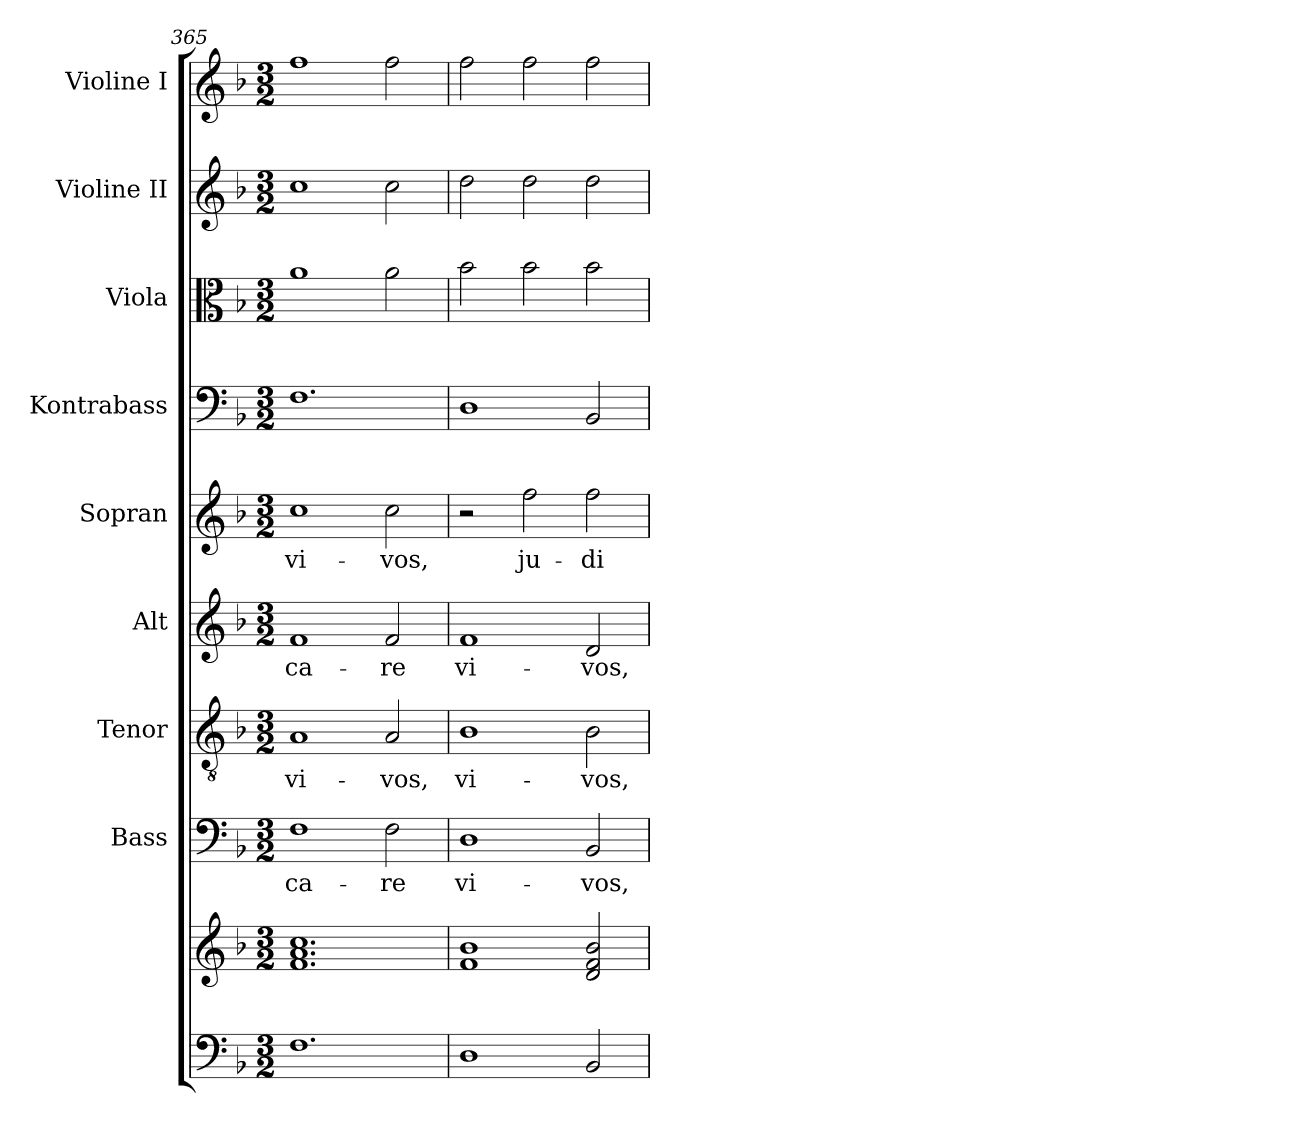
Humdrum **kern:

**kern	**kern	**kern	**text	**kern	**text	**kern	**text	**kern	**text	**kern	**kern	**kern	**kern
*part9	*part9	*part8	*part8	*part7	*part7	*part6	*part6	*part5	*part5	*part4	*part3	*part2	*part1
*staff10	*staff9	*staff8	*staff8	*staff7	*staff7	*staff6	*staff6	*staff5	*staff5	*staff4	*staff3	*staff2	*staff1
*	*	*I"Bass	*	*I"Tenor	*	*I"Alt	*	*I"Sopran	*	*I"Kontrabass	*I"Viola	*I"Violine II	*I"Violine I
*	*	*I'B.	*	*I'T.	*	*I'A.	*	*I'S.	*	*I'Kb.	*I'Vla.	*I'Vl. II	*I'Vl. I
*clefF4	*clefG2	*clefF4	*	*clefGv2	*	*clefG2	*	*clefG2	*	*clefF4	*clefC3	*clefG2	*clefG2
*	*	*	*	*	*	*	*	*	*	*ITrd7c12	*	*	*
*k[b-]	*k[b-]	*k[b-]	*	*k[b-]	*	*k[b-]	*	*k[b-]	*	*k[b-]	*k[b-]	*k[b-]	*k[b-]
*F:	*F:	*F:	*	*F:	*	*F:	*	*F:	*	*F:	*F:	*F:	*F:
*M3/2	*M3/2	*M3/2	*	*M3/2	*	*M3/2	*	*M3/2	*	*M3/2	*M3/2	*M3/2	*M3/2
=365	=365	=365	=365	=365	=365	=365	=365	=365	=365	=365	=365	=365	=365
!	!	!	!LO:LY:b	!	!LO:LY:b	!	!LO:LY:b	!	!LO:LY:b	!	!	!	!
1.F	1.f 1.a 1.cc	1F	-ca-	1A	vi-	1f	-ca-	1cc	vi-	1.FF	1a	1cc	1ff
!	!	!	!LO:LY:b	!	!LO:LY:b	!	!LO:LY:b	!	!LO:LY:b	!	!	!	!
.	.	2F\	-re	2A/	-vos,	2f/	-re	2cc\	-vos,	.	2a\	2cc\	2ff\
=366	=366	=366	=366	=366	=366	=366	=366	=366	=366	=366	=366	=366	=366
!	!	!	!LO:LY:b	!	!LO:LY:b	!	!LO:LY:b	!	!	!	!	!	!
1D	1f 1b-	1D	vi-	1B-	vi-	1f	vi-	2r	.	1DD	2b-\	2dd\	2ff\
!	!	!	!	!	!	!	!	!	!LO:LY:b	!	!	!	!
.	.	.	.	.	.	.	.	2ff\	ju-	.	2b-\	2dd\	2ff\
!	!	!	!LO:LY:b	!	!LO:LY:b	!	!LO:LY:b	!	!LO:LY:b	!	!	!	!
2BB-/	2d/ 2f/ 2b-/	2BB-/	-vos,	2B-\	-vos,	2d/	-vos,	2ff\	-di-	2BBB-/	2b-\	2dd\	2ff\
=	=	=	=	=	=	=	=	=	=	=	=	=	=
*-	*-	*-	*-	*-	*-	*-	*-	*-	*-	*-	*-	*-	*-
